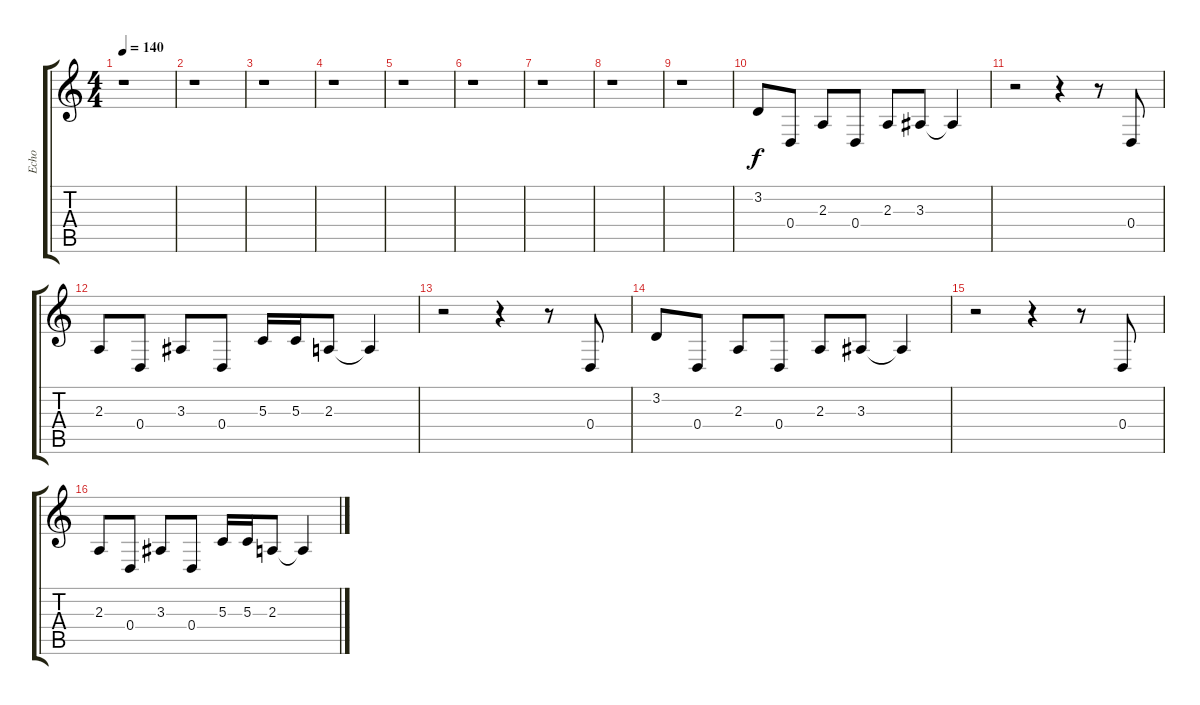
\track ("Echo" "Echo") {instrument fx7echoes}
\staff {score tabs}
\tuning (E4 B3 G3 D3 A2 D2) {hide}
\ts (4 4)
\tempo 140
\clef g2
\ks c
r.1{dy f instrument fx7echoes} |
r.1 |
r.1 |
r.1 |
r.1 |
r.1 |
r.1 |
r.1 |
r.1 |
3.2.8 0.4.8 2.3.8 0.4.8 2.3.8 3.3.8 3.3{t}.4 |
r.2 r.4 r.8 0.4.8 |
2.3.8 0.4.8 3.3.8 0.4.8 5.3.16 5.3.16 2.3.8 2.3{t}.4 |
r.2 r.4 r.8 0.4.8 |
3.2.8 0.4.8 2.3.8 0.4.8 2.3.8 3.3.8 3.3{t}.4 |
r.2 r.4 r.8 0.4.8 |
2.3.8 0.4.8 3.3.8 0.4.8 5.3.16 5.3.16 2.3.8 2.3{t}.4
